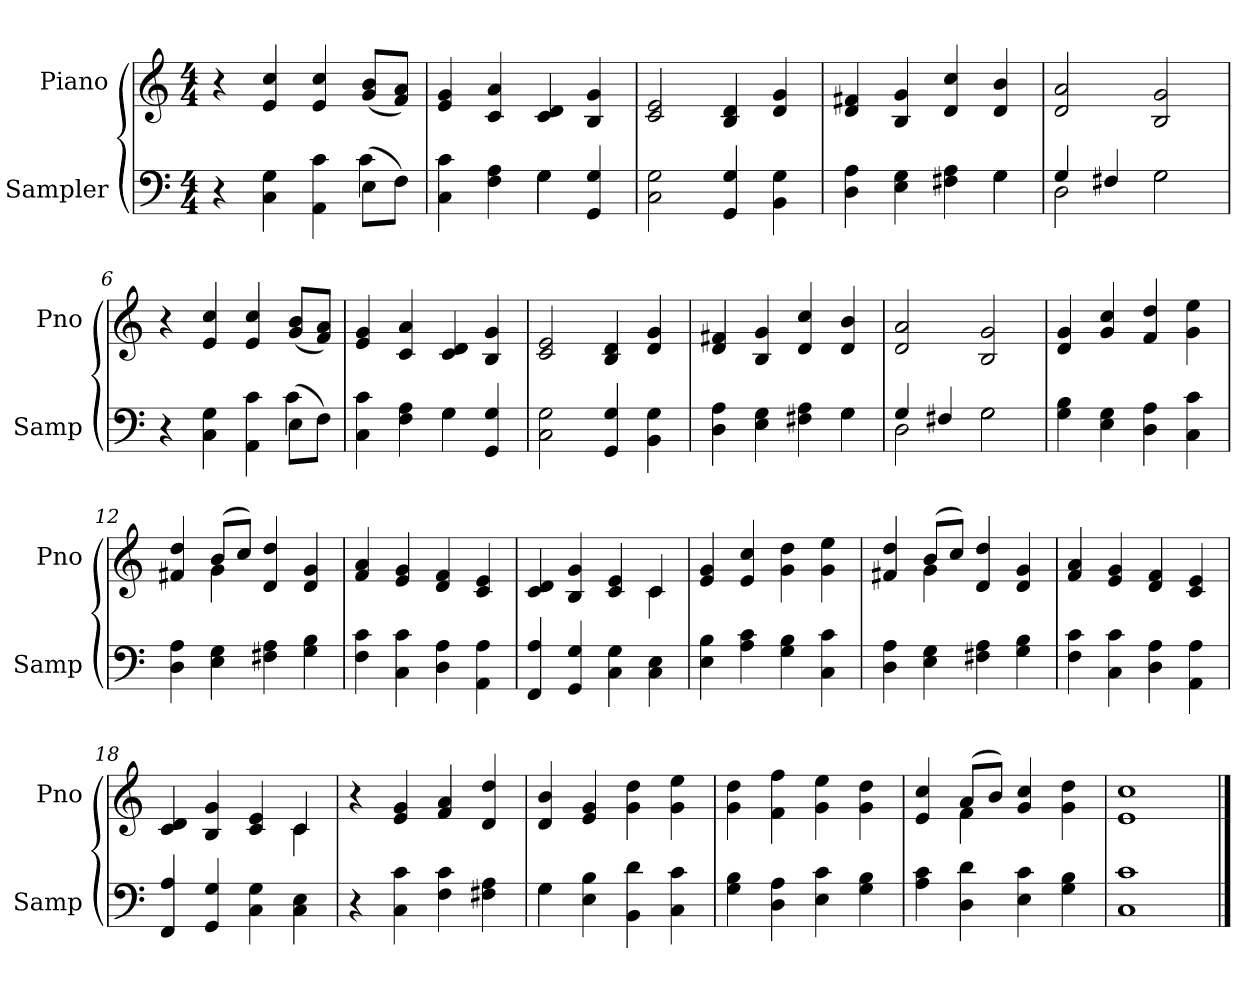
**kern	**kern
*part2	*part1
*staff2	*staff1
*I"Sampler	*I"Piano
*I'Samp	*I'Pno
*clefF4	*clefG2
*M4/4	*M4/4
=1	=1
*^	*
4r	2.ryy	4r
4C 4G	.	4e 4cc
4AA 4c	.	4e 4cc
(8E\L	4c	(8g/ 8b/L
8F\J)	.	8f/ 8a/J)
=2	=2	=2
4C 4c	2ryy	4e 4g
4F 4A	.	4c 4a
4G\	4G	4c 4d
4GG 4G	4ryy	4B 4g
*v	*v	*
=3	=3
2C 2G	2c 2e
4GG 4G	4B 4d
4BB 4G	4d 4g
=4	=4
*^	*
4D 4A	2.ryy	4d 4f#X
4E 4G	.	4B 4g
4F#X 4A	.	4d 4cc
4G\	4G	4d 4b
=5	=5	=5
4G/	2D	2d 2a
4F#X/	.	.
2G\	2G	2B 2g
=6	=6	=6
4r	2.ryy	4r
4C 4G	.	4e 4cc
4AA 4c	.	4e 4cc
(8E\L	4c	(8g/ 8b/L
8F\J)	.	8f/ 8a/J)
=7	=7	=7
4C 4c	2ryy	4e 4g
4F 4A	.	4c 4a
4G\	4G	4c 4d
4GG 4G	4ryy	4B 4g
*v	*v	*
=8	=8
2C 2G	2c 2e
4GG 4G	4B 4d
4BB 4G	4d 4g
=9	=9
*^	*
4D 4A	2.ryy	4d 4f#X
4E 4G	.	4B 4g
4F#X 4A	.	4d 4cc
4G\	4G	4d 4b
=10	=10	=10
4G/	2D	2d 2a
4F#X/	.	.
2G\	2G	2B 2g
*v	*v	*
=11	=11
4G 4B	4d 4g
4E 4G	4g 4cc
4D 4A	4f 4dd
4C 4c	4g 4ee
=12	=12
*	*^
4D 4A	4f#X 4dd	4ryy
4E 4G	(8b/L	4g
.	8cc/J)	.
4F#X 4A	4d 4dd	2ryy
4G 4B	4d 4g	.
*	*v	*v
=13	=13
4F 4c	4f 4a
4C 4c	4e 4g
4D 4A	4d 4f
4AA 4A	4c 4e
=14	=14
*	*^
4FF 4A	4c 4d	2.ryy
4GG 4G	4B 4g	.
4C 4G	4c 4e	.
4C 4E	4c/	4c
*	*v	*v
=15	=15
4E 4B	4e 4g
4A 4c	4e 4cc
4G 4B	4g 4dd
4C 4c	4g 4ee
=16	=16
*	*^
4D 4A	4f#X 4dd	4ryy
4E 4G	(8b/L	4g
.	8cc/J)	.
4F#X 4A	4d 4dd	2ryy
4G 4B	4d 4g	.
*	*v	*v
=17	=17
4F 4c	4f 4a
4C 4c	4e 4g
4D 4A	4d 4f
4AA 4A	4c 4e
=18	=18
*	*^
4FF 4A	4c 4d	2.ryy
4GG 4G	4B 4g	.
4C 4G	4c 4e	.
4C 4E	4c/	4c
*	*v	*v
=19	=19
4r	4r
4C 4c	4e 4g
4F 4c	4f 4a
4F#X 4A	4d 4dd
=20	=20
*^	*
4G\	4G	4d 4b
4E 4B	2.ryy	4e 4g
4BB 4d	.	4g 4dd
4C 4c	.	4g 4ee
*v	*v	*
=21	=21
4G 4B	4g 4dd
4D 4A	4f 4ff
4E 4c	4g 4ee
4G 4B	4g 4dd
=22	=22
*	*^
4A 4c	4e 4cc	4ryy
4D 4d	(8a/L	4f
.	8b/J)	.
4E 4c	4g 4cc	2ryy
4G 4B	4g 4dd	.
*	*v	*v
=23	=23
1C 1c	1e 1cc
==	==
*-	*-
